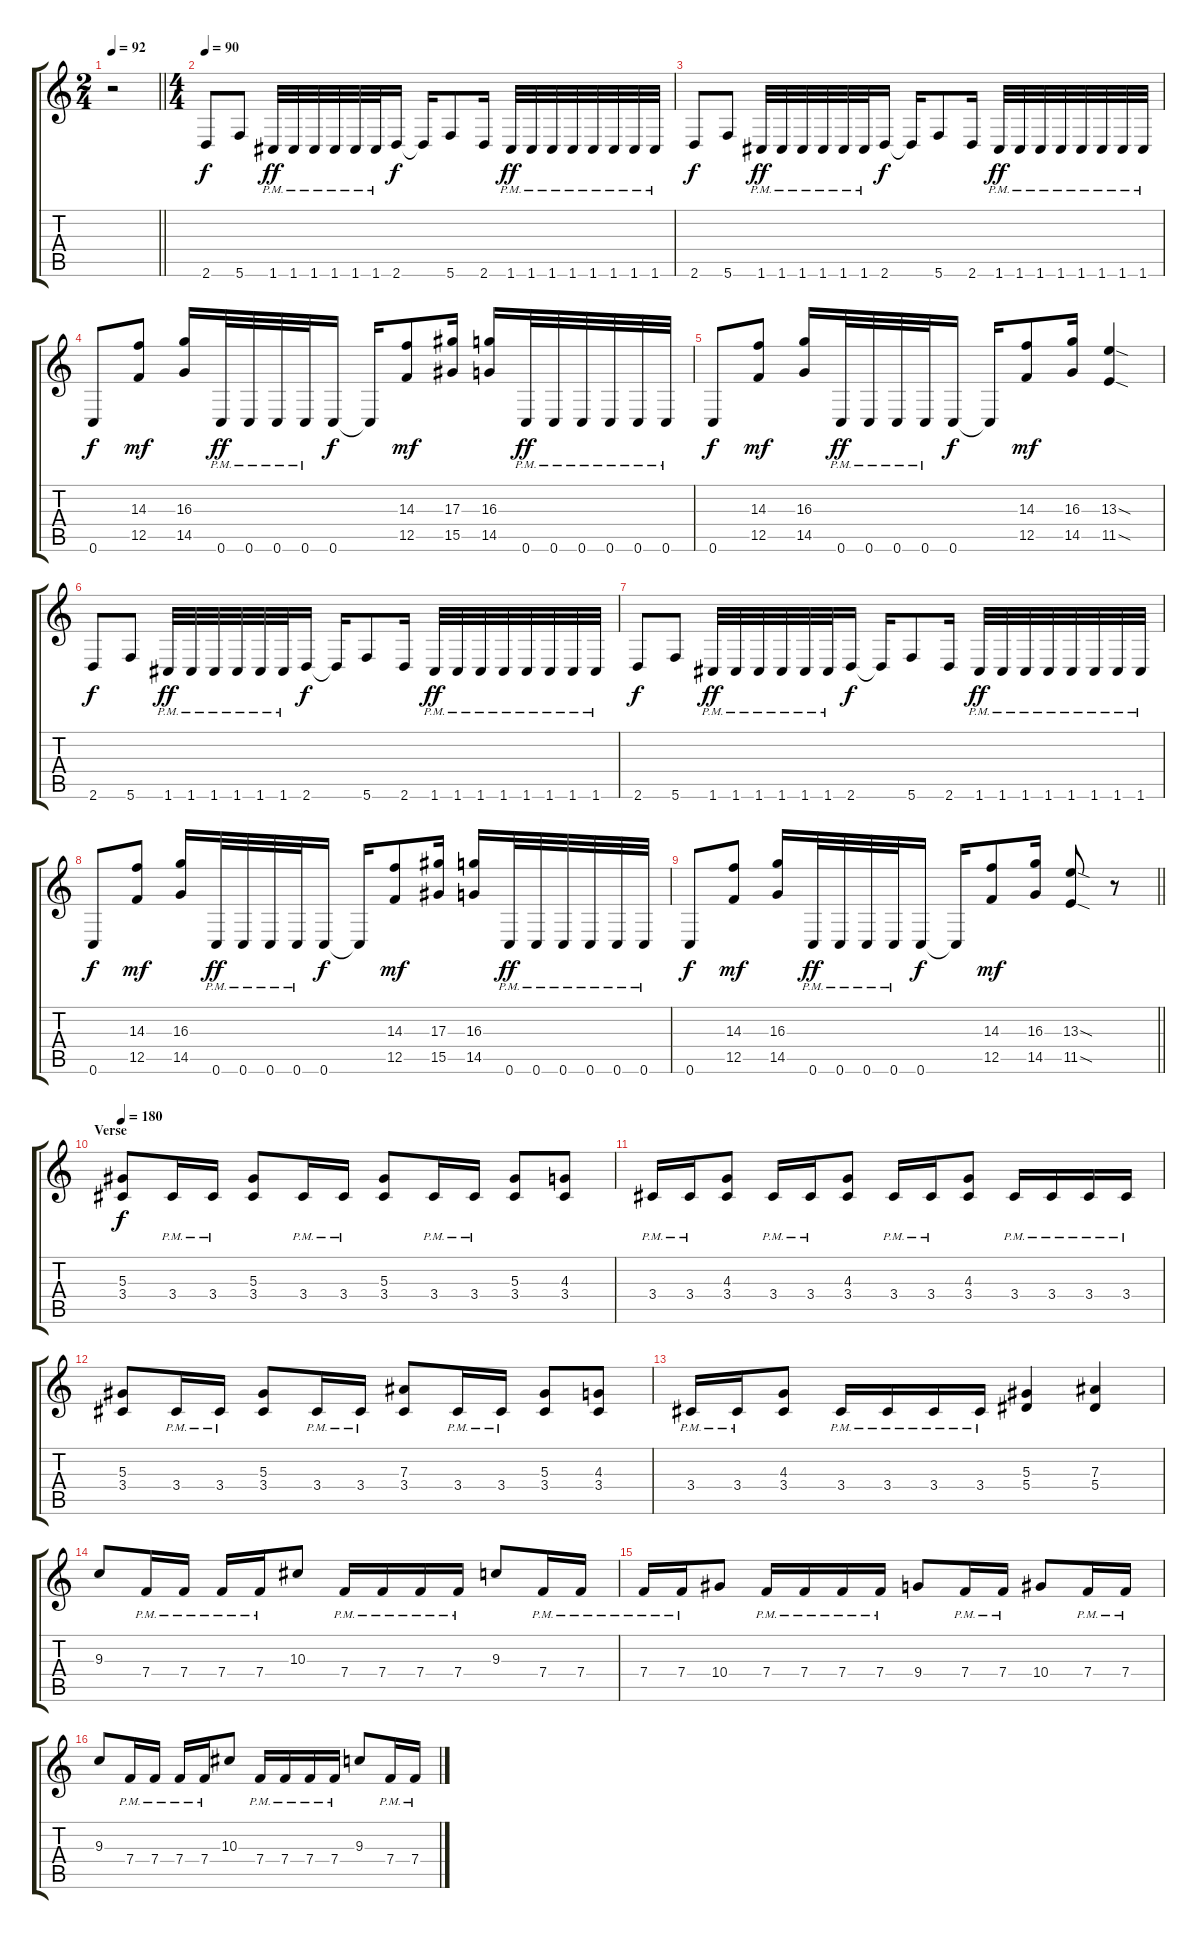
\track "" {instrument overdrivenguitar}
\staff {score tabs}
\tuning (C4 G3 Eb3 Bb2 F2 C2) {hide}
\ts (2 4)
\tempo 92
\clef g2
\barLineRight lightlight
\ks c
r.2{dy f} |
\ts (4 4)
\section ("" "")
\tempo 90
2.6.8 5.6.8 1.6{pm}.32{dy ff} 1.6{pm}.32 1.6{pm}.32 1.6{pm}.32 1.6{pm}.32 1.6{pm}.32 2.6.16{dy f} 2.6{t}.16 5.6.8 2.6.16 1.6{pm}.32{dy ff} 1.6{pm}.32 1.6{pm}.32 1.6{pm}.32 1.6{pm}.32 1.6{pm}.32 1.6{pm}.32 1.6{pm}.32 |
2.6.8{dy f} 5.6.8 1.6{pm}.32{dy ff} 1.6{pm}.32 1.6{pm}.32 1.6{pm}.32 1.6{pm}.32 1.6{pm}.32 2.6.16{dy f} 2.6{t}.16 5.6.8 2.6.16 1.6{pm}.32{dy ff} 1.6{pm}.32 1.6{pm}.32 1.6{pm}.32 1.6{pm}.32 1.6{pm}.32 1.6{pm}.32 1.6{pm}.32 |
0.6.8{dy f} (14.3 12.5).8{dy mf} (16.3 14.5).16 0.6{pm}.32{dy ff} 0.6{pm}.32 0.6{pm}.32 0.6{pm}.32 0.6.16{dy f} 0.6{t}.16 (14.3 12.5).8{dy mf} (17.3 15.5).16 (16.3 14.5).16 0.6{pm}.32{dy ff} 0.6{pm}.32 0.6{pm}.32 0.6{pm}.32 0.6{pm}.32 0.6{pm}.32 |
0.6.8{dy f} (14.3 12.5).8{dy mf} (16.3 14.5).16 0.6{pm}.32{dy ff} 0.6{pm}.32 0.6{pm}.32 0.6{pm}.32 0.6.16{dy f} 0.6{t}.16 (14.3 12.5).8{dy mf} (16.3 14.5).16 (13.3{sod} 11.5{sod}).4 |
2.6.8{dy f} 5.6.8 1.6{pm}.32{dy ff} 1.6{pm}.32 1.6{pm}.32 1.6{pm}.32 1.6{pm}.32 1.6{pm}.32 2.6.16{dy f} 2.6{t}.16 5.6.8 2.6.16 1.6{pm}.32{dy ff} 1.6{pm}.32 1.6{pm}.32 1.6{pm}.32 1.6{pm}.32 1.6{pm}.32 1.6{pm}.32 1.6{pm}.32 |
2.6.8{dy f} 5.6.8 1.6{pm}.32{dy ff} 1.6{pm}.32 1.6{pm}.32 1.6{pm}.32 1.6{pm}.32 1.6{pm}.32 2.6.16{dy f} 2.6{t}.16 5.6.8 2.6.16 1.6{pm}.32{dy ff} 1.6{pm}.32 1.6{pm}.32 1.6{pm}.32 1.6{pm}.32 1.6{pm}.32 1.6{pm}.32 1.6{pm}.32 |
0.6.8{dy f} (14.3 12.5).8{dy mf} (16.3 14.5).16 0.6{pm}.32{dy ff} 0.6{pm}.32 0.6{pm}.32 0.6{pm}.32 0.6.16{dy f} 0.6{t}.16 (14.3 12.5).8{dy mf} (17.3 15.5).16 (16.3 14.5).16 0.6{pm}.32{dy ff} 0.6{pm}.32 0.6{pm}.32 0.6{pm}.32 0.6{pm}.32 0.6{pm}.32 |
\barLineRight lightlight
0.6.8{dy f} (14.3 12.5).8{dy mf} (16.3 14.5).16 0.6{pm}.32{dy ff} 0.6{pm}.32 0.6{pm}.32 0.6{pm}.32 0.6.16{dy f} 0.6{t}.16 (14.3 12.5).8{dy mf} (16.3 14.5).16 (13.3{sod} 11.5{sod}).8 r.8 |
\section ("" "Verse")
\tempo 180
(5.3 3.4).8{dy f} 3.4{pm}.16 3.4{pm}.16 (5.3 3.4).8 3.4{pm}.16 3.4{pm}.16 (5.3 3.4).8 3.4{pm}.16 3.4{pm}.16 (5.3 3.4).8 (4.3 3.4).8 |
3.4{pm}.16 3.4{pm}.16 (4.3 3.4).8 3.4{pm}.16 3.4{pm}.16 (4.3 3.4).8 3.4{pm}.16 3.4{pm}.16 (4.3 3.4).8 3.4{pm}.16 3.4{pm}.16 3.4{pm}.16 3.4{pm}.16 |
(5.3 3.4).8 3.4{pm}.16 3.4{pm}.16 (5.3 3.4).8 3.4{pm}.16 3.4{pm}.16 (7.3 3.4).8 3.4{pm}.16 3.4{pm}.16 (5.3 3.4).8 (4.3 3.4).8 |
3.4{pm}.16 3.4{pm}.16 (4.3 3.4).8 3.4{pm}.16 3.4{pm}.16 3.4{pm}.16 3.4{pm}.16 (5.3 5.4).4 (7.3 5.4).4 |
9.3.8 7.4{pm}.16 7.4{pm}.16 7.4{pm}.16 7.4{pm}.16 10.3.8 7.4{pm}.16 7.4{pm}.16 7.4{pm}.16 7.4{pm}.16 9.3.8 7.4{pm}.16 7.4{pm}.16 |
7.4{pm}.16 7.4{pm}.16 10.4.8 7.4{pm}.16 7.4{pm}.16 7.4{pm}.16 7.4{pm}.16 9.4.8 7.4{pm}.16 7.4{pm}.16 10.4.8 7.4{pm}.16 7.4{pm}.16 |
9.3.8 7.4{pm}.16 7.4{pm}.16 7.4{pm}.16 7.4{pm}.16 10.3.8 7.4{pm}.16 7.4{pm}.16 7.4{pm}.16 7.4{pm}.16 9.3.8 7.4{pm}.16 7.4{pm}.16
